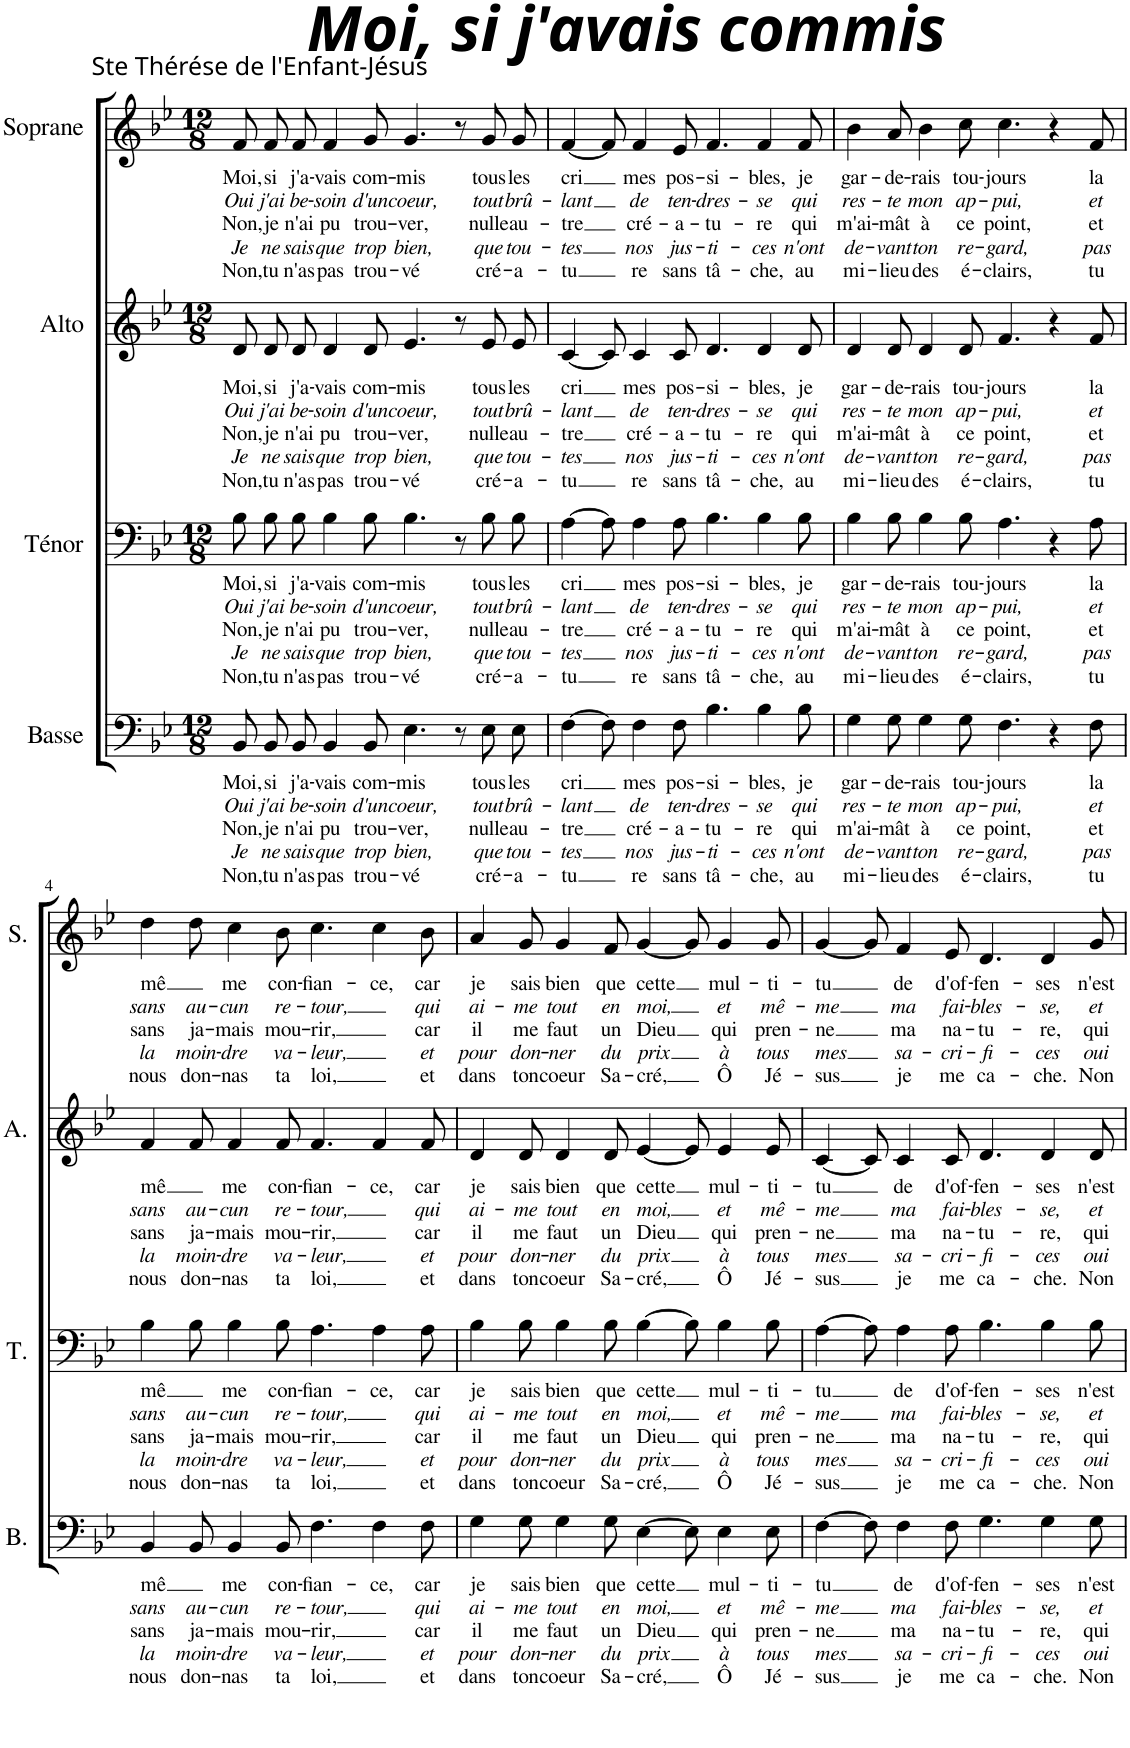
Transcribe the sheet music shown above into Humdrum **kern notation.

**kern	**text	**text	**text	**text	**text	**kern	**text	**text	**text	**text	**text	**kern	**text	**text	**text	**text	**text	**kern	**text	**text	**text	**text	**text
*part4	*part4	*part4	*part4	*part4	*part4	*part3	*part3	*part3	*part3	*part3	*part3	*part2	*part2	*part2	*part2	*part2	*part2	*part1	*part1	*part1	*part1	*part1	*part1
*staff4	*staff4	*staff4	*staff4	*staff4	*staff4	*staff3	*staff3	*staff3	*staff3	*staff3	*staff3	*staff2	*staff2	*staff2	*staff2	*staff2	*staff2	*staff1	*staff1	*staff1	*staff1	*staff1	*staff1
*I"Basse	*	*	*	*	*	*I"Ténor	*	*	*	*	*	*I"Alto	*	*	*	*	*	*I"Soprane	*	*	*	*	*
*I'B.	*	*	*	*	*	*I'T.	*	*	*	*	*	*I'A.	*	*	*	*	*	*I'S.	*	*	*	*	*
*clefF4	*	*	*	*	*	*clefF4	*	*	*	*	*	*clefG2	*	*	*	*	*	*clefG2	*	*	*	*	*
*k[b-e-]	*	*	*	*	*	*k[b-e-]	*	*	*	*	*	*k[b-e-]	*	*	*	*	*	*k[b-e-]	*	*	*	*	*
*M12/8	*	*	*	*	*	*M12/8	*	*	*	*	*	*M12/8	*	*	*	*	*	*M12/8	*	*	*	*	*
=1	=1	=1	=1	=1	=1	=1	=1	=1	=1	=1	=1	=1	=1	=1	=1	=1	=1	=1	=1	=1	=1	=1	=1
!	!LO:LY:b	!LO:LY:b	!LO:LY:b	!LO:LY:b	!LO:LY:b	!	!LO:LY:b	!LO:LY:b	!LO:LY:b	!LO:LY:b	!LO:LY:b	!	!LO:LY:b	!LO:LY:b	!LO:LY:b	!LO:LY:b	!LO:LY:b	!	!LO:LY:b	!LO:LY:b	!LO:LY:b	!LO:LY:b	!LO:LY:b
8BB-/L	Moi,	Oui	Non,	Je	Non,	8B-\L	Moi,	Oui	Non,	Je	Non,	8d/L	Moi,	Oui	Non,	Je	Non,	8f/L	Moi,	Oui	Non,	Je	Non,
!	!LO:LY:b	!LO:LY:b	!LO:LY:b	!LO:LY:b	!LO:LY:b	!	!LO:LY:b	!LO:LY:b	!LO:LY:b	!LO:LY:b	!LO:LY:b	!	!LO:LY:b	!LO:LY:b	!LO:LY:b	!LO:LY:b	!LO:LY:b	!	!LO:LY:b	!LO:LY:b	!LO:LY:b	!LO:LY:b	!LO:LY:b
8BB-/	si	j'ai	je	ne	tu	8B-\	si	j'ai	je	ne	tu	8d/	si	j'ai	je	ne	tu	8f/	si	j'ai	je	ne	tu
!	!LO:LY:b	!LO:LY:b	!LO:LY:b	!LO:LY:b	!LO:LY:b	!	!LO:LY:b	!LO:LY:b	!LO:LY:b	!LO:LY:b	!LO:LY:b	!	!LO:LY:b	!LO:LY:b	!LO:LY:b	!LO:LY:b	!LO:LY:b	!	!LO:LY:b	!LO:LY:b	!LO:LY:b	!LO:LY:b	!LO:LY:b
8BB-/J	j'a-	be-	n'ai	sais	n'as	8B-\J	j'a-	be-	n'ai	sais	n'as	8d/J	j'a-	be-	n'ai	sais	n'as	8f/J	j'a-	be-	n'ai	sais	n'as
!	!LO:LY:b	!LO:LY:b	!LO:LY:b	!LO:LY:b	!LO:LY:b	!	!LO:LY:b	!LO:LY:b	!LO:LY:b	!LO:LY:b	!LO:LY:b	!	!LO:LY:b	!LO:LY:b	!LO:LY:b	!LO:LY:b	!LO:LY:b	!	!LO:LY:b	!LO:LY:b	!LO:LY:b	!LO:LY:b	!LO:LY:b
4BB-/	-vais	-soin	pu	que	pas	4B-\	-vais	-soin	pu	que	pas	4d/	-vais	-soin	pu	que	pas	4f/	-vais	-soin	pu	que	pas
!	!LO:LY:b	!LO:LY:b	!LO:LY:b	!LO:LY:b	!LO:LY:b	!	!LO:LY:b	!LO:LY:b	!LO:LY:b	!LO:LY:b	!LO:LY:b	!	!LO:LY:b	!LO:LY:b	!LO:LY:b	!LO:LY:b	!LO:LY:b	!	!LO:LY:b	!LO:LY:b	!LO:LY:b	!LO:LY:b	!LO:LY:b
8BB-/	com-	d'un	trou-	trop	trou-	8B-\	com-	d'un	trou-	trop	trou-	8d/	com-	d'un	trou-	trop	trou-	8g/	com-	d'un	trou-	trop	trou-
!	!LO:LY:b	!LO:LY:b	!LO:LY:b	!LO:LY:b	!LO:LY:b	!	!LO:LY:b	!LO:LY:b	!LO:LY:b	!LO:LY:b	!LO:LY:b	!	!LO:LY:b	!LO:LY:b	!LO:LY:b	!LO:LY:b	!LO:LY:b	!	!LO:LY:b	!LO:LY:b	!LO:LY:b	!LO:LY:b	!LO:LY:b
4.E-\	-mis	coeur,	-ver,	bien,	-vé	4.B-\	-mis	coeur,	-ver,	bien,	-vé	4.e-/	-mis	coeur,	-ver,	bien,	-vé	4.g/	-mis	coeur,	-ver,	bien,	-vé
8r	.	.	.	.	.	8r	.	.	.	.	.	8r	.	.	.	.	.	8r	.	.	.	.	.
!	!LO:LY:b	!LO:LY:b	!LO:LY:b	!LO:LY:b	!LO:LY:b	!	!LO:LY:b	!LO:LY:b	!LO:LY:b	!LO:LY:b	!LO:LY:b	!	!LO:LY:b	!LO:LY:b	!LO:LY:b	!LO:LY:b	!LO:LY:b	!	!LO:LY:b	!LO:LY:b	!LO:LY:b	!LO:LY:b	!LO:LY:b
8E-\L	tous	tout	nulle	que	cré-	8B-\L	tous	tout	nulle	que	cré-	8e-/L	tous	tout	nulle	que	cré-	8g/L	tous	tout	nulle	que	cré-
!	!LO:LY:b	!LO:LY:b	!LO:LY:b	!LO:LY:b	!LO:LY:b	!	!LO:LY:b	!LO:LY:b	!LO:LY:b	!LO:LY:b	!LO:LY:b	!	!LO:LY:b	!LO:LY:b	!LO:LY:b	!LO:LY:b	!LO:LY:b	!	!LO:LY:b	!LO:LY:b	!LO:LY:b	!LO:LY:b	!LO:LY:b
8E-\J	les	brû-	au-	tou-	-a-	8B-\J	les	brû-	au-	tou-	-a-	8e-/J	les	brû-	au-	tou-	-a-	8g/J	les	brû-	au-	tou-	-a-
=2	=2	=2	=2	=2	=2	=2	=2	=2	=2	=2	=2	=2	=2	=2	=2	=2	=2	=2	=2	=2	=2	=2	=2
!	!LO:LY:b	!LO:LY:b	!LO:LY:b	!LO:LY:b	!LO:LY:b	!	!LO:LY:b	!LO:LY:b	!LO:LY:b	!LO:LY:b	!LO:LY:b	!	!LO:LY:b	!LO:LY:b	!LO:LY:b	!LO:LY:b	!LO:LY:b	!	!LO:LY:b	!LO:LY:b	!LO:LY:b	!LO:LY:b	!LO:LY:b
[4F\	cri	-lant	-tre	-tes	-tu	[4A\	cri	-lant	-tre	-tes	-tu	[4c/	cri	-lant	-tre	-tes	-tu	[4f/	cri	-lant	-tre	-tes	-tu
8F\]	.	.	.	.	.	8A\]	.	.	.	.	.	8c/]	.	.	.	.	.	8f/]	.	.	.	.	.
!	!LO:LY:b	!LO:LY:b	!LO:LY:b	!LO:LY:b	!LO:LY:b	!	!LO:LY:b	!LO:LY:b	!LO:LY:b	!LO:LY:b	!LO:LY:b	!	!LO:LY:b	!LO:LY:b	!LO:LY:b	!LO:LY:b	!LO:LY:b	!	!LO:LY:b	!LO:LY:b	!LO:LY:b	!LO:LY:b	!LO:LY:b
4F\	mes	de	cré-	nos	re	4A\	mes	de	cré-	nos	re	4c/	mes	de	cré-	nos	re	4f/	mes	de	cré-	nos	re
!	!LO:LY:b	!LO:LY:b	!LO:LY:b	!LO:LY:b	!LO:LY:b	!	!LO:LY:b	!LO:LY:b	!LO:LY:b	!LO:LY:b	!LO:LY:b	!	!LO:LY:b	!LO:LY:b	!LO:LY:b	!LO:LY:b	!LO:LY:b	!	!LO:LY:b	!LO:LY:b	!LO:LY:b	!LO:LY:b	!LO:LY:b
8F\	pos-	ten-	-a-	jus-	sans	8A\	pos-	ten-	-a-	jus-	sans	8c/	pos-	ten-	-a-	jus-	sans	8e-/	pos-	ten-	-a-	jus-	sans
!	!LO:LY:b	!LO:LY:b	!LO:LY:b	!LO:LY:b	!LO:LY:b	!	!LO:LY:b	!LO:LY:b	!LO:LY:b	!LO:LY:b	!LO:LY:b	!	!LO:LY:b	!LO:LY:b	!LO:LY:b	!LO:LY:b	!LO:LY:b	!	!LO:LY:b	!LO:LY:b	!LO:LY:b	!LO:LY:b	!LO:LY:b
4.B-\	-si-	-dres-	-tu-	-ti-	tâ-	4.B-\	-si-	-dres-	-tu-	-ti-	tâ-	4.d/	-si-	-dres-	-tu-	-ti-	tâ-	4.f/	-si-	-dres-	-tu-	-ti-	tâ-
!	!LO:LY:b	!LO:LY:b	!LO:LY:b	!LO:LY:b	!LO:LY:b	!	!LO:LY:b	!LO:LY:b	!LO:LY:b	!LO:LY:b	!LO:LY:b	!	!LO:LY:b	!LO:LY:b	!LO:LY:b	!LO:LY:b	!LO:LY:b	!	!LO:LY:b	!LO:LY:b	!LO:LY:b	!LO:LY:b	!LO:LY:b
4B-\	-bles,	-se	-re	-ces	-che,	4B-\	-bles,	-se	-re	-ces	-che,	4d/	-bles,	-se	-re	-ces	-che,	4f/	-bles,	-se	-re	-ces	-che,
!	!LO:LY:b	!LO:LY:b	!LO:LY:b	!LO:LY:b	!LO:LY:b	!	!LO:LY:b	!LO:LY:b	!LO:LY:b	!LO:LY:b	!LO:LY:b	!	!LO:LY:b	!LO:LY:b	!LO:LY:b	!LO:LY:b	!LO:LY:b	!	!LO:LY:b	!LO:LY:b	!LO:LY:b	!LO:LY:b	!LO:LY:b
8B-\	je	qui	qui	n'ont	au	8B-\	je	qui	qui	n'ont	au	8d/	je	qui	qui	n'ont	au	8f/	je	qui	qui	n'ont	au
=3	=3	=3	=3	=3	=3	=3	=3	=3	=3	=3	=3	=3	=3	=3	=3	=3	=3	=3	=3	=3	=3	=3	=3
!	!LO:LY:b	!LO:LY:b	!LO:LY:b	!LO:LY:b	!LO:LY:b	!	!LO:LY:b	!LO:LY:b	!LO:LY:b	!LO:LY:b	!LO:LY:b	!	!LO:LY:b	!LO:LY:b	!LO:LY:b	!LO:LY:b	!LO:LY:b	!	!LO:LY:b	!LO:LY:b	!LO:LY:b	!LO:LY:b	!LO:LY:b
4G\	gar-	res-	m'ai-	de-	mi-	4B-\	gar-	res-	m'ai-	de-	mi-	4d/	gar-	res-	m'ai-	de-	mi-	4b-\	gar-	res-	m'ai-	de-	mi-
!	!LO:LY:b	!LO:LY:b	!LO:LY:b	!LO:LY:b	!LO:LY:b	!	!LO:LY:b	!LO:LY:b	!LO:LY:b	!LO:LY:b	!LO:LY:b	!	!LO:LY:b	!LO:LY:b	!LO:LY:b	!LO:LY:b	!LO:LY:b	!	!LO:LY:b	!LO:LY:b	!LO:LY:b	!LO:LY:b	!LO:LY:b
8G\	-de-	-te	-mât	-vant	-lieu	8B-\	-de-	-te	-mât	-vant	-lieu	8d/	-de-	-te	-mât	-vant	-lieu	8a/	-de-	-te	-mât	-vant	-lieu
!	!LO:LY:b	!LO:LY:b	!LO:LY:b	!LO:LY:b	!LO:LY:b	!	!LO:LY:b	!LO:LY:b	!LO:LY:b	!LO:LY:b	!LO:LY:b	!	!LO:LY:b	!LO:LY:b	!LO:LY:b	!LO:LY:b	!LO:LY:b	!	!LO:LY:b	!LO:LY:b	!LO:LY:b	!LO:LY:b	!LO:LY:b
4G\	-rais	mon	à	ton	des	4B-\	-rais	mon	à	ton	des	4d/	-rais	mon	à	ton	des	4b-\	-rais	mon	à	ton	des
!	!LO:LY:b	!LO:LY:b	!LO:LY:b	!LO:LY:b	!LO:LY:b	!	!LO:LY:b	!LO:LY:b	!LO:LY:b	!LO:LY:b	!LO:LY:b	!	!LO:LY:b	!LO:LY:b	!LO:LY:b	!LO:LY:b	!LO:LY:b	!	!LO:LY:b	!LO:LY:b	!LO:LY:b	!LO:LY:b	!LO:LY:b
8G\	tou-	ap-	ce	re-	é-	8B-\	tou-	ap-	ce	re-	é-	8d/	tou-	ap-	ce	re-	é-	8cc\	tou-	ap-	ce	re-	é-
!	!LO:LY:b	!LO:LY:b	!LO:LY:b	!LO:LY:b	!LO:LY:b	!	!LO:LY:b	!LO:LY:b	!LO:LY:b	!LO:LY:b	!LO:LY:b	!	!LO:LY:b	!LO:LY:b	!LO:LY:b	!LO:LY:b	!LO:LY:b	!	!LO:LY:b	!LO:LY:b	!LO:LY:b	!LO:LY:b	!LO:LY:b
4.F\	-jours	-pui,	point,	-gard,	-clairs,	4.A\	-jours	-pui,	point,	-gard,	-clairs,	4.f/	-jours	-pui,	point,	-gard,	-clairs,	4.cc\	-jours	-pui,	point,	-gard,	-clairs,
4r	.	.	.	.	.	4r	.	.	.	.	.	4r	.	.	.	.	.	4r	.	.	.	.	.
!	!LO:LY:b	!LO:LY:b	!LO:LY:b	!LO:LY:b	!LO:LY:b	!	!LO:LY:b	!LO:LY:b	!LO:LY:b	!LO:LY:b	!LO:LY:b	!	!LO:LY:b	!LO:LY:b	!LO:LY:b	!LO:LY:b	!LO:LY:b	!	!LO:LY:b	!LO:LY:b	!LO:LY:b	!LO:LY:b	!LO:LY:b
8F\	la	et	et	pas	tu	8A\	la	et	et	pas	tu	8f/	la	et	et	pas	tu	8f/	la	et	et	pas	tu
!!LO:LB:g=z
=4	=4	=4	=4	=4	=4	=4	=4	=4	=4	=4	=4	=4	=4	=4	=4	=4	=4	=4	=4	=4	=4	=4	=4
!	!LO:LY:b	!LO:LY:b	!LO:LY:b	!LO:LY:b	!LO:LY:b	!	!LO:LY:b	!LO:LY:b	!LO:LY:b	!LO:LY:b	!LO:LY:b	!	!LO:LY:b	!LO:LY:b	!LO:LY:b	!LO:LY:b	!LO:LY:b	!	!LO:LY:b	!LO:LY:b	!LO:LY:b	!LO:LY:b	!LO:LY:b
4BB-/	-mê	sans	sans	la	nous	4B-\	-mê	sans	sans	la	nous	4f/	-mê	sans	sans	la	nous	4dd\	-mê	sans	sans	la	nous
!	!	!LO:LY:b	!LO:LY:b	!LO:LY:b	!LO:LY:b	!	!	!LO:LY:b	!LO:LY:b	!LO:LY:b	!LO:LY:b	!	!	!LO:LY:b	!LO:LY:b	!LO:LY:b	!LO:LY:b	!	!	!LO:LY:b	!LO:LY:b	!LO:LY:b	!LO:LY:b
8BB-/	.	au-	ja-	moin-	don-	8B-\	.	au-	ja-	moin-	don-	8f/	.	au-	ja-	moin-	don-	8dd\	.	au-	ja-	moin-	don-
!	!LO:LY:b	!LO:LY:b	!LO:LY:b	!LO:LY:b	!LO:LY:b	!	!LO:LY:b	!LO:LY:b	!LO:LY:b	!LO:LY:b	!LO:LY:b	!	!LO:LY:b	!LO:LY:b	!LO:LY:b	!LO:LY:b	!LO:LY:b	!	!LO:LY:b	!LO:LY:b	!LO:LY:b	!LO:LY:b	!LO:LY:b
4BB-/	me	-cun	-mais	-dre	-nas	4B-\	me	-cun	-mais	-dre	-nas	4f/	me	-cun	-mais	-dre	-nas	4cc\	me	-cun	-mais	-dre	-nas
!	!LO:LY:b	!LO:LY:b	!LO:LY:b	!LO:LY:b	!LO:LY:b	!	!LO:LY:b	!LO:LY:b	!LO:LY:b	!LO:LY:b	!LO:LY:b	!	!LO:LY:b	!LO:LY:b	!LO:LY:b	!LO:LY:b	!LO:LY:b	!	!LO:LY:b	!LO:LY:b	!LO:LY:b	!LO:LY:b	!LO:LY:b
8BB-/	con-	re-	mou-	va-	ta	8B-\	con-	re-	mou-	va-	ta	8f/	con-	re-	mou-	va-	ta	8b-\	con-	re-	mou-	va-	ta
!	!LO:LY:b	!LO:LY:b	!LO:LY:b	!LO:LY:b	!LO:LY:b	!	!LO:LY:b	!LO:LY:b	!LO:LY:b	!LO:LY:b	!LO:LY:b	!	!LO:LY:b	!LO:LY:b	!LO:LY:b	!LO:LY:b	!LO:LY:b	!	!LO:LY:b	!LO:LY:b	!LO:LY:b	!LO:LY:b	!LO:LY:b
4.F\	-fian-	-tour,	-rir,	-leur,	loi,	4.A\	-fian-	-tour,	-rir,	-leur,	loi,	4.f/	-fian-	-tour,	-rir,	-leur,	loi,	4.cc\	-fian-	-tour,	-rir,	-leur,	loi,
!	!LO:LY:b	!	!	!	!	!	!LO:LY:b	!	!	!	!	!	!LO:LY:b	!	!	!	!	!	!LO:LY:b	!	!	!	!
4F\	-ce,	.	.	.	.	4A\	-ce,	.	.	.	.	4f/	-ce,	.	.	.	.	4cc\	-ce,	.	.	.	.
!	!LO:LY:b	!LO:LY:b	!LO:LY:b	!LO:LY:b	!LO:LY:b	!	!LO:LY:b	!LO:LY:b	!LO:LY:b	!LO:LY:b	!LO:LY:b	!	!LO:LY:b	!LO:LY:b	!LO:LY:b	!LO:LY:b	!LO:LY:b	!	!LO:LY:b	!LO:LY:b	!LO:LY:b	!LO:LY:b	!LO:LY:b
8F\	car	qui	car	et	et	8A\	car	qui	car	et	et	8f/	car	qui	car	et	et	8b-\	car	qui	car	et	et
=5	=5	=5	=5	=5	=5	=5	=5	=5	=5	=5	=5	=5	=5	=5	=5	=5	=5	=5	=5	=5	=5	=5	=5
!	!LO:LY:b	!LO:LY:b	!LO:LY:b	!LO:LY:b	!LO:LY:b	!	!LO:LY:b	!LO:LY:b	!LO:LY:b	!LO:LY:b	!LO:LY:b	!	!LO:LY:b	!LO:LY:b	!LO:LY:b	!LO:LY:b	!LO:LY:b	!	!LO:LY:b	!LO:LY:b	!LO:LY:b	!LO:LY:b	!LO:LY:b
4G\	je	ai-	il	pour	dans	4B-\	je	ai-	il	pour	dans	4d/	je	ai-	il	pour	dans	4a/	je	ai-	il	pour	dans
!	!LO:LY:b	!LO:LY:b	!LO:LY:b	!LO:LY:b	!LO:LY:b	!	!LO:LY:b	!LO:LY:b	!LO:LY:b	!LO:LY:b	!LO:LY:b	!	!LO:LY:b	!LO:LY:b	!LO:LY:b	!LO:LY:b	!LO:LY:b	!	!LO:LY:b	!LO:LY:b	!LO:LY:b	!LO:LY:b	!LO:LY:b
8G\	sais	-me	me	don-	ton	8B-\	sais	-me	me	don-	ton	8d/	sais	-me	me	don-	ton	8g/	sais	-me	me	don-	ton
!	!LO:LY:b	!LO:LY:b	!LO:LY:b	!LO:LY:b	!LO:LY:b	!	!LO:LY:b	!LO:LY:b	!LO:LY:b	!LO:LY:b	!LO:LY:b	!	!LO:LY:b	!LO:LY:b	!LO:LY:b	!LO:LY:b	!LO:LY:b	!	!LO:LY:b	!LO:LY:b	!LO:LY:b	!LO:LY:b	!LO:LY:b
4G\	bien	tout	faut	-ner	coeur	4B-\	bien	tout	faut	-ner	coeur	4d/	bien	tout	faut	-ner	coeur	4g/	bien	tout	faut	-ner	coeur
!	!LO:LY:b	!LO:LY:b	!LO:LY:b	!LO:LY:b	!LO:LY:b	!	!LO:LY:b	!LO:LY:b	!LO:LY:b	!LO:LY:b	!LO:LY:b	!	!LO:LY:b	!LO:LY:b	!LO:LY:b	!LO:LY:b	!LO:LY:b	!	!LO:LY:b	!LO:LY:b	!LO:LY:b	!LO:LY:b	!LO:LY:b
8G\	que	en	un	du	Sa-	8B-\	que	en	un	du	Sa-	8d/	que	en	un	du	Sa-	8f/	que	en	un	du	Sa-
!	!LO:LY:b	!LO:LY:b	!LO:LY:b	!LO:LY:b	!LO:LY:b	!	!LO:LY:b	!LO:LY:b	!LO:LY:b	!LO:LY:b	!LO:LY:b	!	!LO:LY:b	!LO:LY:b	!LO:LY:b	!LO:LY:b	!LO:LY:b	!	!LO:LY:b	!LO:LY:b	!LO:LY:b	!LO:LY:b	!LO:LY:b
[4E-\	cette	moi,	Dieu	prix	-cré,	[4B-\	cette	moi,	Dieu	prix	-cré,	[4e-/	cette	moi,	Dieu	prix	-cré,	[4g/	cette	moi,	Dieu	prix	-cré,
8E-\]	.	.	.	.	.	8B-\]	.	.	.	.	.	8e-/]	.	.	.	.	.	8g/]	.	.	.	.	.
!	!LO:LY:b	!LO:LY:b	!LO:LY:b	!LO:LY:b	!LO:LY:b	!	!LO:LY:b	!LO:LY:b	!LO:LY:b	!LO:LY:b	!LO:LY:b	!	!LO:LY:b	!LO:LY:b	!LO:LY:b	!LO:LY:b	!LO:LY:b	!	!LO:LY:b	!LO:LY:b	!LO:LY:b	!LO:LY:b	!LO:LY:b
4E-\	mul-	et	qui	à	Ô	4B-\	mul-	et	qui	à	Ô	4e-/	mul-	et	qui	à	Ô	4g/	mul-	et	qui	à	Ô
!	!LO:LY:b	!LO:LY:b	!LO:LY:b	!LO:LY:b	!LO:LY:b	!	!LO:LY:b	!LO:LY:b	!LO:LY:b	!LO:LY:b	!LO:LY:b	!	!LO:LY:b	!LO:LY:b	!LO:LY:b	!LO:LY:b	!LO:LY:b	!	!LO:LY:b	!LO:LY:b	!LO:LY:b	!LO:LY:b	!LO:LY:b
8E-\	-ti-	mê-	pren-	tous	Jé-	8B-\	-ti-	mê-	pren-	tous	Jé-	8e-/	-ti-	mê-	pren-	tous	Jé-	8g/	-ti-	mê-	pren-	tous	Jé-
=6	=6	=6	=6	=6	=6	=6	=6	=6	=6	=6	=6	=6	=6	=6	=6	=6	=6	=6	=6	=6	=6	=6	=6
!	!LO:LY:b	!LO:LY:b	!LO:LY:b	!LO:LY:b	!LO:LY:b	!	!LO:LY:b	!LO:LY:b	!LO:LY:b	!LO:LY:b	!LO:LY:b	!	!LO:LY:b	!LO:LY:b	!LO:LY:b	!LO:LY:b	!LO:LY:b	!	!LO:LY:b	!LO:LY:b	!LO:LY:b	!LO:LY:b	!LO:LY:b
[4F\	-tu	-me	-ne	mes	-sus	[4A\	-tu	-me	-ne	mes	-sus	[4c/	-tu	-me	-ne	mes	-sus	[4g/	-tu	-me	-ne	mes	-sus
8F\]	.	.	.	.	.	8A\]	.	.	.	.	.	8c/]	.	.	.	.	.	8g/]	.	.	.	.	.
!	!LO:LY:b	!LO:LY:b	!LO:LY:b	!LO:LY:b	!LO:LY:b	!	!LO:LY:b	!LO:LY:b	!LO:LY:b	!LO:LY:b	!LO:LY:b	!	!LO:LY:b	!LO:LY:b	!LO:LY:b	!LO:LY:b	!LO:LY:b	!	!LO:LY:b	!LO:LY:b	!LO:LY:b	!LO:LY:b	!LO:LY:b
4F\	de	ma	ma	sa-	je	4A\	de	ma	ma	sa-	je	4c/	de	ma	ma	sa-	je	4f/	de	ma	ma	sa-	je
!	!LO:LY:b	!LO:LY:b	!LO:LY:b	!LO:LY:b	!LO:LY:b	!	!LO:LY:b	!LO:LY:b	!LO:LY:b	!LO:LY:b	!LO:LY:b	!	!LO:LY:b	!LO:LY:b	!LO:LY:b	!LO:LY:b	!LO:LY:b	!	!LO:LY:b	!LO:LY:b	!LO:LY:b	!LO:LY:b	!LO:LY:b
8F\	d'of-	fai-	na-	-cri-	me	8A\	d'of-	fai-	na-	-cri-	me	8c/	d'of-	fai-	na-	-cri-	me	8e-/	d'of-	fai-	na-	-cri-	me
!	!LO:LY:b	!LO:LY:b	!LO:LY:b	!LO:LY:b	!LO:LY:b	!	!LO:LY:b	!LO:LY:b	!LO:LY:b	!LO:LY:b	!LO:LY:b	!	!LO:LY:b	!LO:LY:b	!LO:LY:b	!LO:LY:b	!LO:LY:b	!	!LO:LY:b	!LO:LY:b	!LO:LY:b	!LO:LY:b	!LO:LY:b
4.G\	-fen-	-bles-	-tu-	-fi-	ca-	4.B-\	-fen-	-bles-	-tu-	-fi-	ca-	4.d/	-fen-	-bles-	-tu-	-fi-	ca-	4.d/	-fen-	-bles-	-tu-	-fi-	ca-
!	!LO:LY:b	!LO:LY:b	!LO:LY:b	!LO:LY:b	!LO:LY:b	!	!LO:LY:b	!LO:LY:b	!LO:LY:b	!LO:LY:b	!LO:LY:b	!	!LO:LY:b	!LO:LY:b	!LO:LY:b	!LO:LY:b	!LO:LY:b	!	!LO:LY:b	!LO:LY:b	!LO:LY:b	!LO:LY:b	!LO:LY:b
4G\	-ses	-se,	-re,	-ces	-che.	4B-\	-ses	-se,	-re,	-ces	-che.	4d/	-ses	-se,	-re,	-ces	-che.	4d/	-ses	-se,	-re,	-ces	-che.
!	!LO:LY:b	!LO:LY:b	!LO:LY:b	!LO:LY:b	!LO:LY:b	!	!LO:LY:b	!LO:LY:b	!LO:LY:b	!LO:LY:b	!LO:LY:b	!	!LO:LY:b	!LO:LY:b	!LO:LY:b	!LO:LY:b	!LO:LY:b	!	!LO:LY:b	!LO:LY:b	!LO:LY:b	!LO:LY:b	!LO:LY:b
8G\	n'est	et	qui	oui	Non	8B-\	n'est	et	qui	oui	Non	8d/	n'est	et	qui	oui	Non	8g/	n'est	et	qui	oui	Non
=	=	=	=	=	=	=	=	=	=	=	=	=	=	=	=	=	=	=	=	=	=	=	=
*-	*-	*-	*-	*-	*-	*-	*-	*-	*-	*-	*-	*-	*-	*-	*-	*-	*-	*-	*-	*-	*-	*-	*-
